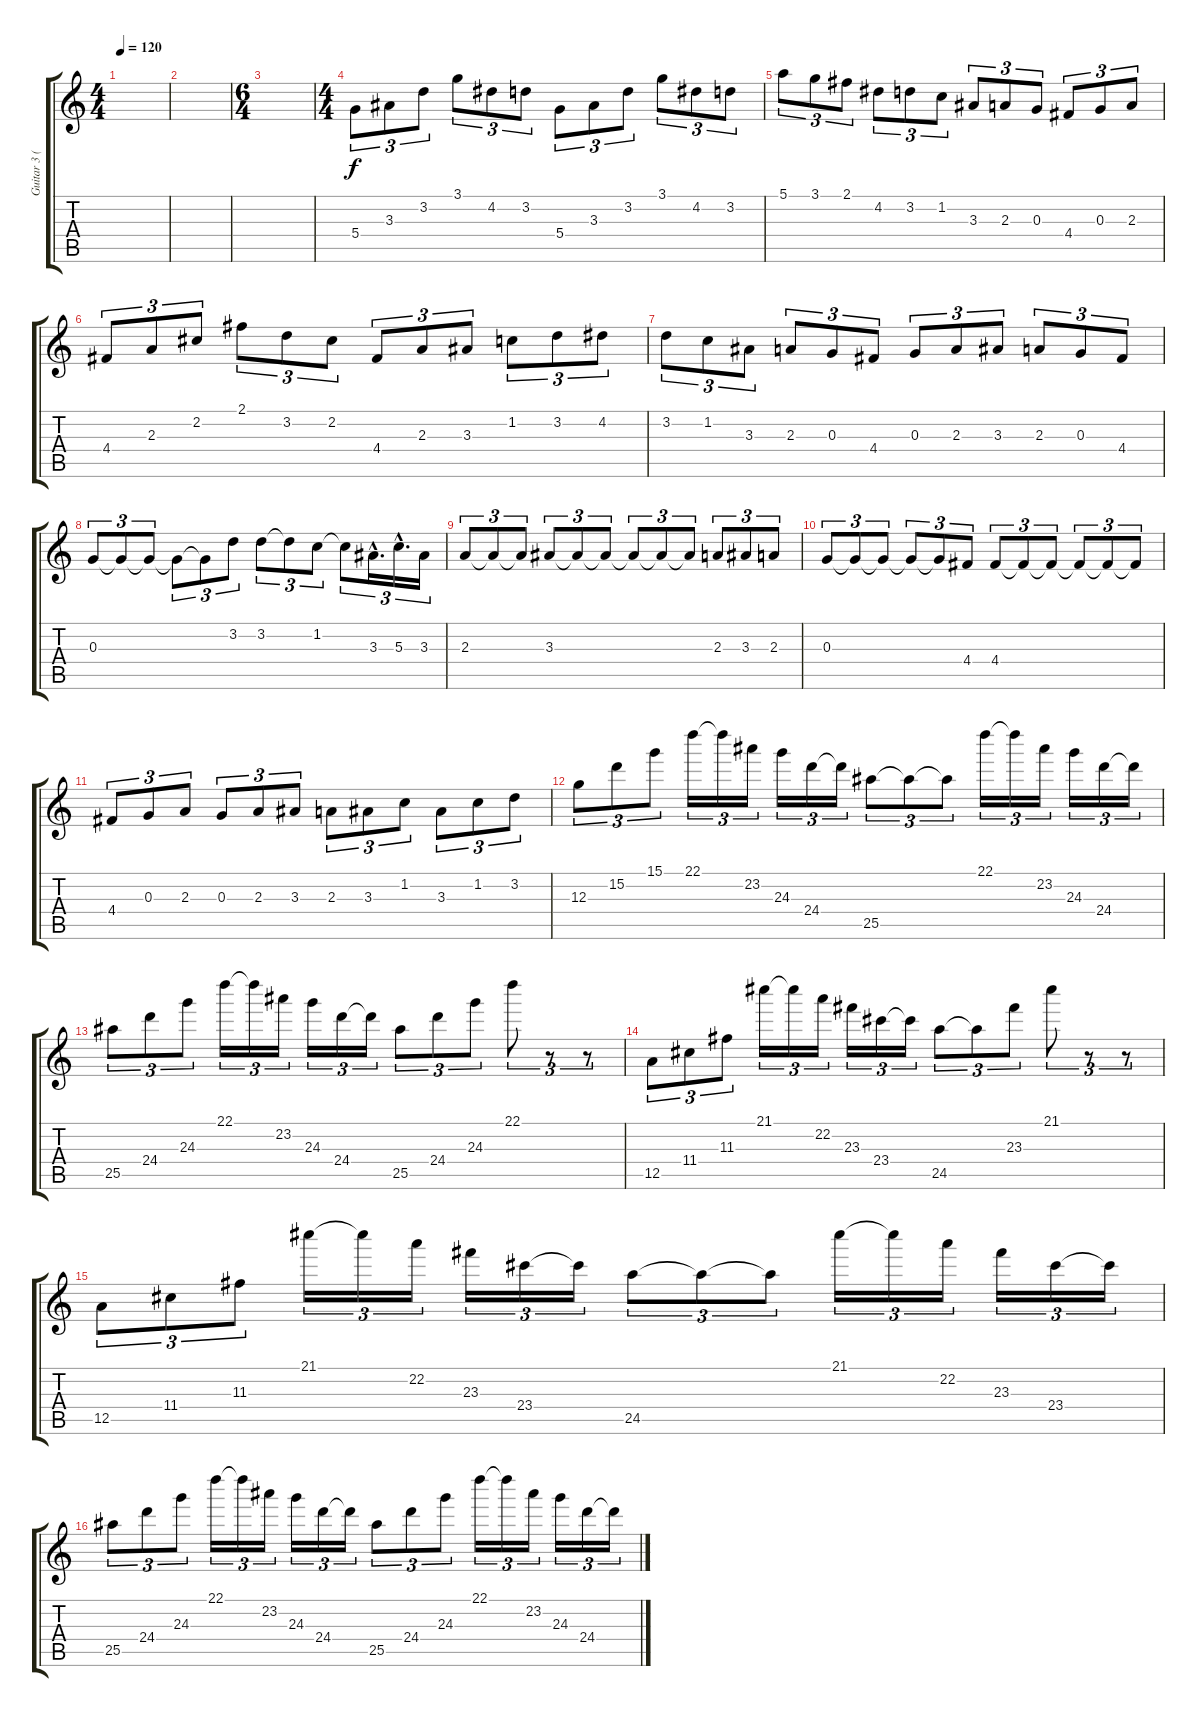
\track ("Guitar 3 (Solo)" "Guitar 3 (") {instrument distortionguitar}
\staff {score tabs}
\tuning (E4 B3 G3 D3 A2 E2) {hide}
\ts (4 4)
\tempo 120
\clef g2
\ks c
|
|
\ts (6 4)
|
\ts (4 4)
5.4.8{tu (3 2)} 3.3.8{tu (3 2)} 3.2.8{tu (3 2)} 3.1.8{tu (3 2)} 4.2.8{tu (3 2)} 3.2.8{tu (3 2)} 5.4.8{tu (3 2)} 3.3.8{tu (3 2)} 3.2.8{tu (3 2)} 3.1.8{tu (3 2)} 4.2.8{tu (3 2)} 3.2.8{tu (3 2)} |
5.1.8{tu (3 2)} 3.1.8{tu (3 2)} 2.1.8{tu (3 2)} 4.2.8{tu (3 2)} 3.2.8{tu (3 2)} 1.2.8{tu (3 2)} 3.3.8{tu (3 2)} 2.3.8{tu (3 2)} 0.3.8{tu (3 2)} 4.4.8{tu (3 2)} 0.3.8{tu (3 2)} 2.3.8{tu (3 2)} |
4.4.8{tu (3 2)} 2.3.8{tu (3 2)} 2.2.8{tu (3 2)} 2.1.8{tu (3 2)} 3.2.8{tu (3 2)} 2.2.8{tu (3 2)} 4.4.8{tu (3 2)} 2.3.8{tu (3 2)} 3.3.8{tu (3 2)} 1.2.8{tu (3 2)} 3.2.8{tu (3 2)} 4.2.8{tu (3 2)} |
3.2.8{tu (3 2)} 1.2.8{tu (3 2)} 3.3.8{tu (3 2)} 2.3.8{tu (3 2)} 0.3.8{tu (3 2)} 4.4.8{tu (3 2)} 0.3.8{tu (3 2)} 2.3.8{tu (3 2)} 3.3.8{tu (3 2)} 2.3.8{tu (3 2)} 0.3.8{tu (3 2)} 4.4.8{tu (3 2)} |
0.3.8{tu (3 2)} 0.3{t}.8{tu (3 2)} 0.3{t}.8{tu (3 2)} 0.3{t}.8{tu (3 2)} 0.3{t}.8{tu (3 2)} 3.2.8{tu (3 2)} 3.2.8{tu (3 2)} 3.2{t}.8{tu (3 2)} 1.2.8{tu (3 2)} 1.2{t}.8{tu (3 2)} 3.3{hac}.16{d tu (3 2)} 5.3{hac}.16{d tu (3 2)} 3.3.16{tu (3 2)} |
2.3.8{tu (3 2)} 2.3{t}.8{tu (3 2)} 2.3{t}.8{tu (3 2)} 3.3.8{tu (3 2)} 3.3{t}.8{tu (3 2)} 3.3{t}.8{tu (3 2)} 3.3{t}.8{tu (3 2)} 3.3{t}.8{tu (3 2)} 3.3{t}.8{tu (3 2)} 2.3.8{tu (3 2)} 3.3.8{tu (3 2)} 2.3.8{tu (3 2)} |
0.3.8{tu (3 2)} 0.3{t}.8{tu (3 2)} 0.3{t}.8{tu (3 2)} 0.3{t}.8{tu (3 2)} 0.3{t}.8{tu (3 2)} 4.4.8{tu (3 2)} 4.4.8{tu (3 2)} 4.4{t}.8{tu (3 2)} 4.4{t}.8{tu (3 2)} 4.4{t}.8{tu (3 2)} 4.4{t}.8{tu (3 2)} 4.4{t}.8{tu (3 2)} |
4.4.8{tu (3 2)} 0.3.8{tu (3 2)} 2.3.8{tu (3 2)} 0.3.8{tu (3 2)} 2.3.8{tu (3 2)} 3.3.8{tu (3 2)} 2.3.8{tu (3 2)} 3.3.8{tu (3 2)} 1.2.8{tu (3 2)} 3.3.8{tu (3 2)} 1.2.8{tu (3 2)} 3.2.8{tu (3 2)} |
12.3.8{tu (3 2)} 15.2.8{tu (3 2)} 15.1.8{tu (3 2)} 22.1.16{tu (3 2)} 22.1{t}.16{tu (3 2)} 23.2.16{tu (3 2)} 24.3.16{tu (3 2)} 24.4.16{tu (3 2)} 24.4{t}.16{tu (3 2)} 25.5.8{tu (3 2)} 25.5{t}.8{tu (3 2)} 25.5{t}.8{tu (3 2)} 22.1.16{tu (3 2)} 22.1{t}.16{tu (3 2)} 23.2.16{tu (3 2)} 24.3.16{tu (3 2)} 24.4.16{tu (3 2)} 24.4{t}.16{tu (3 2)} |
25.5.8{tu (3 2)} 24.4.8{tu (3 2)} 24.3.8{tu (3 2)} 22.1.16{tu (3 2)} 22.1{t}.16{tu (3 2)} 23.2.16{tu (3 2)} 24.3.16{tu (3 2)} 24.4.16{tu (3 2)} 24.4{t}.16{tu (3 2)} 25.5.8{tu (3 2)} 24.4.8{tu (3 2)} 24.3.8{tu (3 2)} 22.1.8{tu (3 2)} r.8{tu (3 2)} r.8{tu (3 2)} |
12.5.8{tu (3 2)} 11.4.8{tu (3 2)} 11.3.8{tu (3 2)} 21.1.16{tu (3 2)} 21.1{t}.16{tu (3 2)} 22.2.16{tu (3 2)} 23.3.16{tu (3 2)} 23.4.16{tu (3 2)} 23.4{t}.16{tu (3 2)} 24.5.8{tu (3 2)} 24.5{t}.8{tu (3 2)} 23.3.8{tu (3 2)} 21.1.8{tu (3 2)} r.8{tu (3 2)} r.8{tu (3 2)} |
12.5.8{tu (3 2)} 11.4.8{tu (3 2)} 11.3.8{tu (3 2)} 21.1.16{tu (3 2)} 21.1{t}.16{tu (3 2)} 22.2.16{tu (3 2)} 23.3.16{tu (3 2)} 23.4.16{tu (3 2)} 23.4{t}.16{tu (3 2)} 24.5.8{tu (3 2)} 24.5{t}.8{tu (3 2)} 24.5{t}.8{tu (3 2)} 21.1.16{tu (3 2)} 21.1{t}.16{tu (3 2)} 22.2.16{tu (3 2)} 23.3.16{tu (3 2)} 23.4.16{tu (3 2)} 23.4{t}.16{tu (3 2)} |
25.5.8{tu (3 2)} 24.4.8{tu (3 2)} 24.3.8{tu (3 2)} 22.1.16{tu (3 2)} 22.1{t}.16{tu (3 2)} 23.2.16{tu (3 2)} 24.3.16{tu (3 2)} 24.4.16{tu (3 2)} 24.4{t}.16{tu (3 2)} 25.5.8{tu (3 2)} 24.4.8{tu (3 2)} 24.3.8{tu (3 2)} 22.1.16{tu (3 2)} 22.1{t}.16{tu (3 2)} 23.2.16{tu (3 2)} 24.3.16{tu (3 2)} 24.4.16{tu (3 2)} 24.4{t}.16{tu (3 2)}
